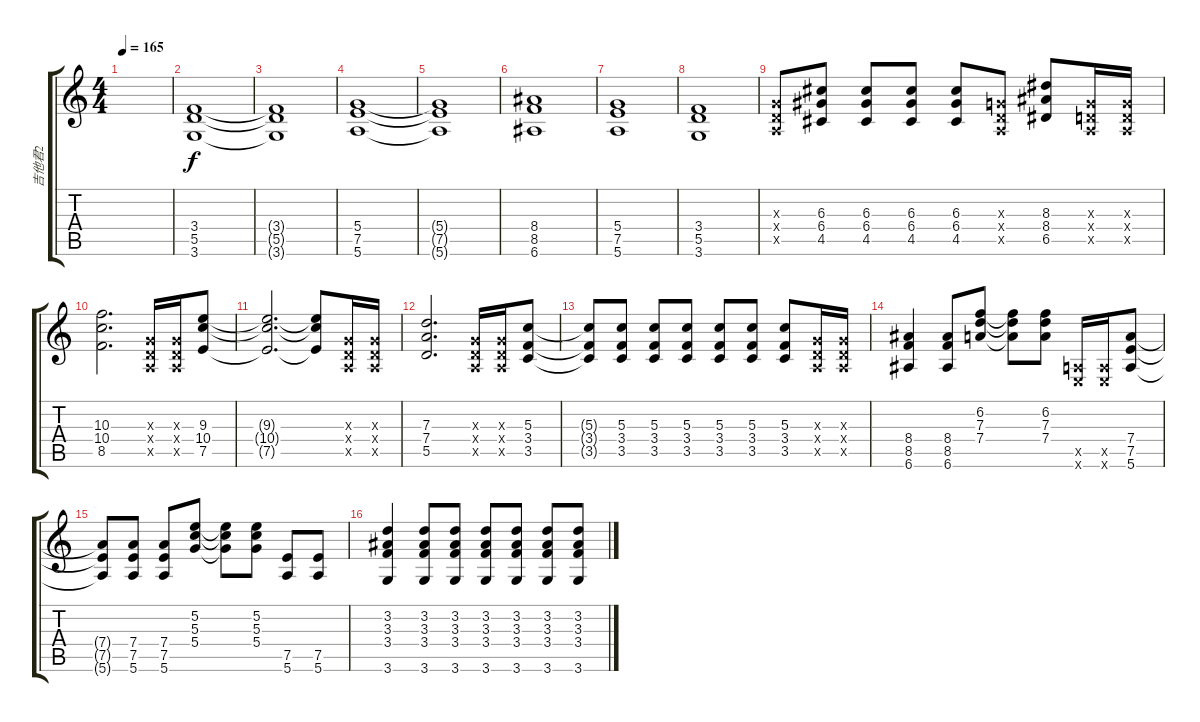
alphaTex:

\track ("吉他君2" "吉他君2") {instrument acousticguitarsteel}
\staff {score tabs}
\tuning (E4 B3 G3 D3 A2 E2) {hide}
\ts (4 4)
\tempo 165
\clef g2
\ks c
|
(3.4 5.5 3.6).1 |
(3.4{t} 5.5{t} 3.6{t}).1 |
(5.4 7.5 5.6).1 |
(5.4{t} 7.5{t} 5.6{t}).1 |
(8.4 8.5 6.6).1 |
(5.4 7.5 5.6).1 |
(3.4 5.5 3.6).1 |
(0.3{x} 0.4{x} 0.5{x}).8 (6.3 6.4 4.5).8 (6.3 6.4 4.5).8 (6.3 6.4 4.5).8 (6.3 6.4 4.5).8 (0.3{x} 0.4{x} 0.5{x}).8 (8.3 8.4 6.5).8 (0.3{x} 0.4{x} 0.5{x}).16 (0.3{x} 0.4{x} 0.5{x}).16 |
(10.3 10.4 8.5).2{d} (0.3{x} 0.4{x} 0.5{x}).16 (0.3{x} 0.4{x} 0.5{x}).16 (9.3 10.4 7.5).8 |
(9.3{t} 10.4{t} 7.5{t}).2{d} (9.3{t} 10.4{t} 7.5{t}).8 (0.3{x} 0.4{x} 0.5{x}).16 (0.3{x} 0.4{x} 0.5{x}).16 |
(7.3 7.4 5.5).2{d} (0.3{x} 0.4{x} 0.5{x}).16 (0.3{x} 0.4{x} 0.5{x}).16 (5.3 3.4 3.5).8 |
(5.3{t} 3.4{t} 3.5{t}).8 (5.3 3.4 3.5).8 (5.3 3.4 3.5).8 (5.3 3.4 3.5).8 (5.3 3.4 3.5).8 (5.3 3.4 3.5).8 (5.3 3.4 3.5).8 (0.3{x} 0.4{x} 0.5{x}).16 (0.3{x} 0.4{x} 0.5{x}).16 |
(8.4 8.5 6.6).4 (8.4 8.5 6.6).8 (6.2 7.3 7.4).8 (6.2{t} 7.3{t} 7.4{t}).8 (6.2 7.3 7.4).8 (0.5{x} 0.6{x}).16 (0.5{x} 0.6{x}).16 (7.4 7.5 5.6).8 |
(7.4{t} 7.5{t} 5.6{t}).8 (7.4 7.5 5.6).8 (7.4 7.5 5.6).8 (5.2 5.3 5.4).8 (5.2{t} 5.3{t} 5.4{t}).8 (5.2 5.3 5.4).8 (7.5 5.6).8 (7.5 5.6).8 |
(3.2 3.3 3.4 3.6).4 (3.2 3.3 3.4 3.6).8 (3.2 3.3 3.4 3.6).8 (3.2 3.3 3.4 3.6).8 (3.2 3.3 3.4 3.6).8 (3.2 3.3 3.4 3.6).8 (3.2 3.3 3.4 3.6).8
